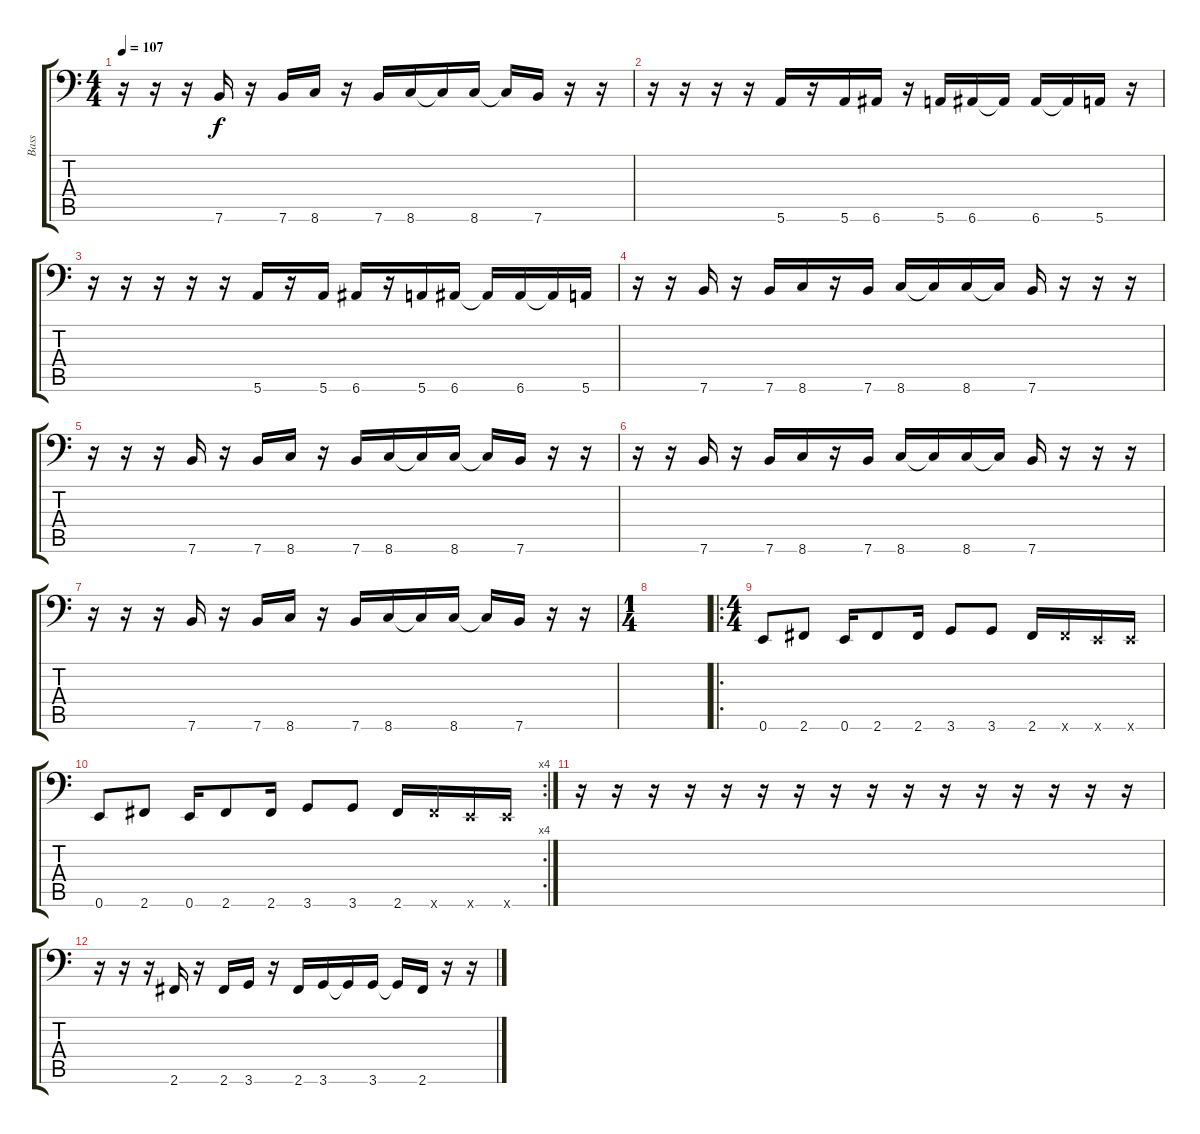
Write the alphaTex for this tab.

\track ("Bass" "Bass") {instrument electricbassfinger}
\staff {score tabs}
\tuning (E3 B2 G2 D2 A1 E1) {hide}
\ts (4 4)
\tempo 107
\clef f4
\ks c
r.16{dy f} r.16 r.16 7.6.16 r.16 7.6.16 8.6.16 r.16 7.6.16 8.6.16 8.6{t}.16 8.6.16 8.6{t}.16 7.6.16 r.16 r.16 |
r.16 r.16 r.16 r.16 5.6.16 r.16 5.6.16 6.6.16 r.16 5.6.16 6.6.16 6.6{t}.16 6.6.16 6.6{t}.16 5.6.16 r.16 |
r.16 r.16 r.16 r.16 r.16 5.6.16 r.16 5.6.16 6.6.16 r.16 5.6.16 6.6.16 6.6{t}.16 6.6.16 6.6{t}.16 5.6.16 |
r.16 r.16 7.6.16 r.16 7.6.16 8.6.16 r.16 7.6.16 8.6.16 8.6{t}.16 8.6.16 8.6{t}.16 7.6.16 r.16 r.16 r.16 |
r.16 r.16 r.16 7.6.16 r.16 7.6.16 8.6.16 r.16 7.6.16 8.6.16 8.6{t}.16 8.6.16 8.6{t}.16 7.6.16 r.16 r.16 |
r.16 r.16 7.6.16 r.16 7.6.16 8.6.16 r.16 7.6.16 8.6.16 8.6{t}.16 8.6.16 8.6{t}.16 7.6.16 r.16 r.16 r.16 |
r.16 r.16 r.16 7.6.16 r.16 7.6.16 8.6.16 r.16 7.6.16 8.6.16 8.6{t}.16 8.6.16 8.6{t}.16 7.6.16 r.16 r.16 |
\ts (1 4)
|
\ro
\ts (4 4)
0.6.8 2.6.8 0.6.16 2.6.8 2.6.16 3.6.8 3.6.8 2.6.16 2.6{x}.16 0.6{x}.16 0.6{x}.16 |
\rc 4
0.6.8 2.6.8 0.6.16 2.6.8 2.6.16 3.6.8 3.6.8 2.6.16 2.6{x}.16 0.6{x}.16 0.6{x}.16 |
r.16 r.16 r.16 r.16 r.16 r.16 r.16 r.16 r.16 r.16 r.16 r.16 r.16 r.16 r.16 r.16 |
r.16 r.16 r.16 2.6.16 r.16 2.6.16 3.6.16 r.16 2.6.16 3.6.16 3.6{t}.16 3.6.16 3.6{t}.16 2.6.16 r.16 r.16
